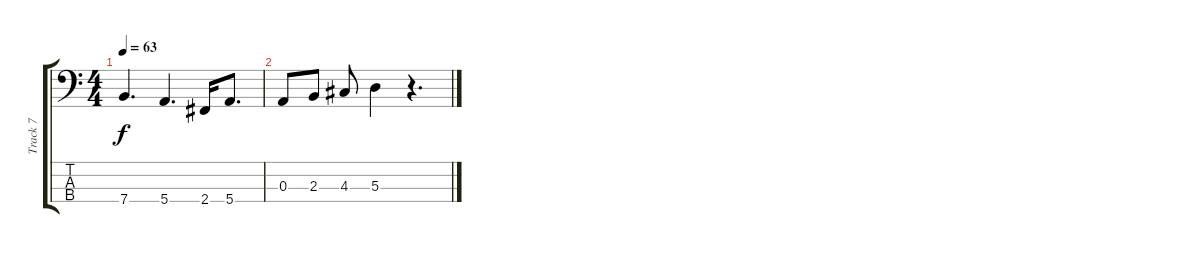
\track ("Track 7" "Track 7") {instrument electricbassfinger}
\staff {score tabs}
\tuning (G2 D2 A1 E1) {hide}
\ts (4 4)
\tempo 63
\clef f4
\ks c
7.4.4{d dy f} 5.4.4{d} 2.4.16 5.4.8{d} |
0.3.8 2.3.8 4.3.8 5.3.4 r.4{d}
